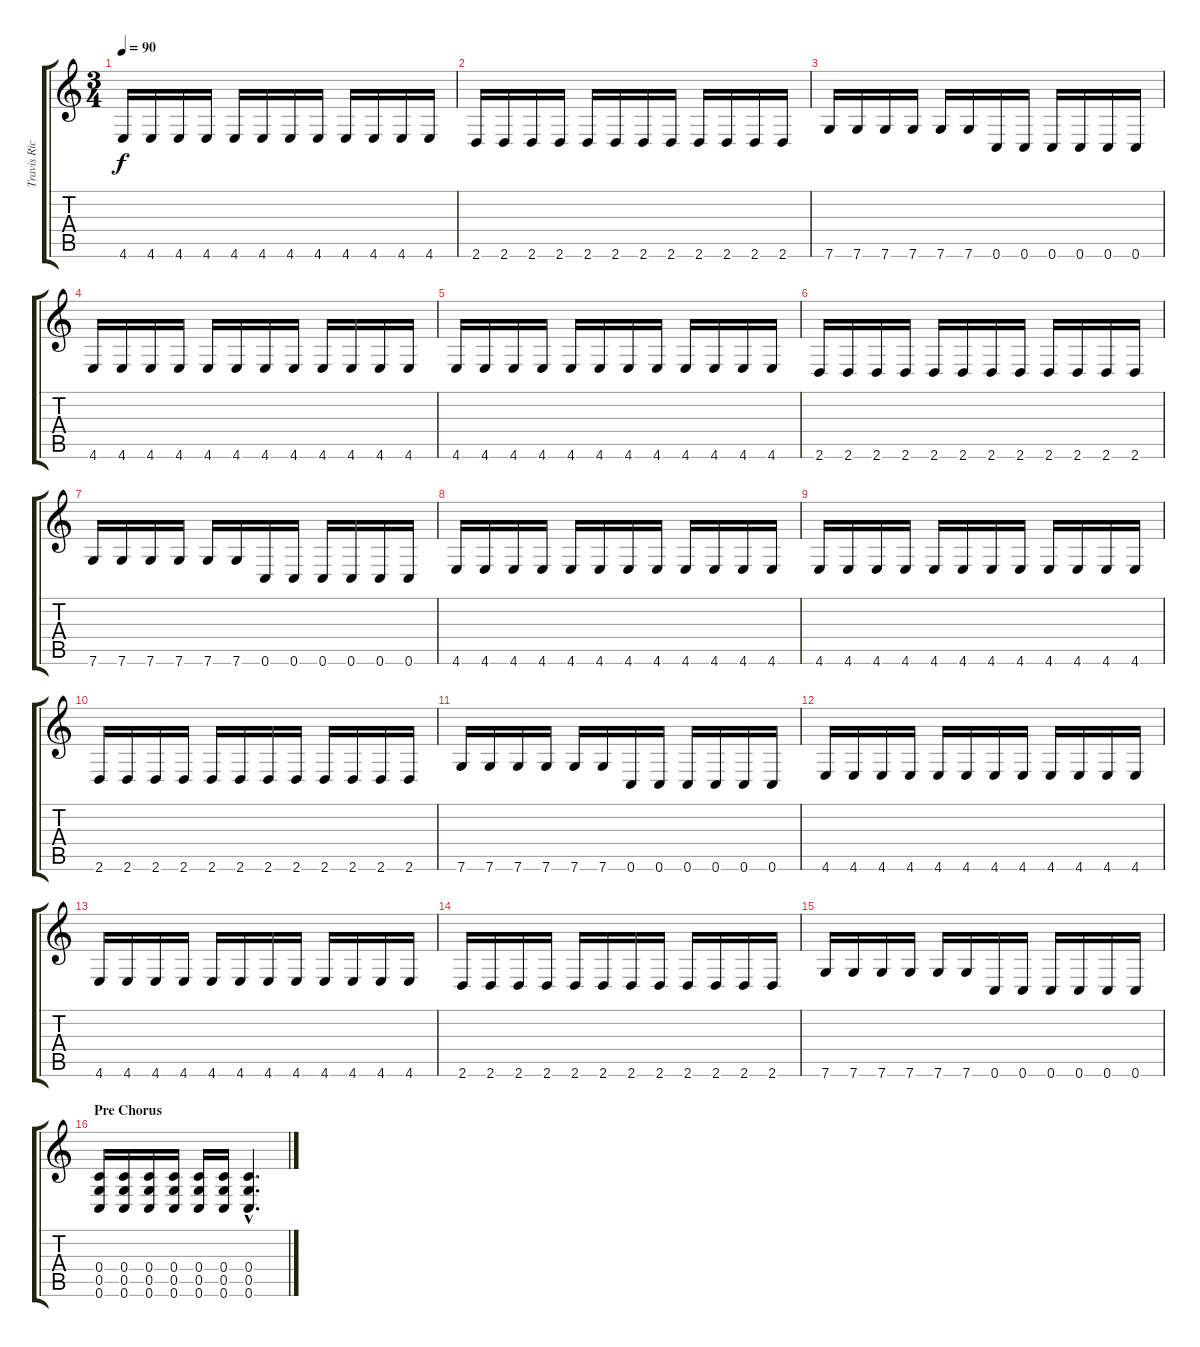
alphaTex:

\track ("Travis Richter (Guitar)" "Travis Ric") {instrument distortionguitar}
\staff {score tabs}
\tuning (D4 A3 F3 C3 G2 C2) {hide}
\ts (3 4)
\tempo 90
\clef g2
\ks c
4.6.16{dy f} 4.6.16 4.6.16 4.6.16 4.6.16 4.6.16 4.6.16 4.6.16 4.6.16 4.6.16 4.6.16 4.6.16 |
2.6.16 2.6.16 2.6.16 2.6.16 2.6.16 2.6.16 2.6.16 2.6.16 2.6.16 2.6.16 2.6.16 2.6.16 |
7.6.16 7.6.16 7.6.16 7.6.16 7.6.16 7.6.16 0.6.16 0.6.16 0.6.16 0.6.16 0.6.16 0.6.16 |
4.6.16 4.6.16 4.6.16 4.6.16 4.6.16 4.6.16 4.6.16 4.6.16 4.6.16 4.6.16 4.6.16 4.6.16 |
4.6.16 4.6.16 4.6.16 4.6.16 4.6.16 4.6.16 4.6.16 4.6.16 4.6.16 4.6.16 4.6.16 4.6.16 |
2.6.16 2.6.16 2.6.16 2.6.16 2.6.16 2.6.16 2.6.16 2.6.16 2.6.16 2.6.16 2.6.16 2.6.16 |
7.6.16 7.6.16 7.6.16 7.6.16 7.6.16 7.6.16 0.6.16 0.6.16 0.6.16 0.6.16 0.6.16 0.6.16 |
4.6.16 4.6.16 4.6.16 4.6.16 4.6.16 4.6.16 4.6.16 4.6.16 4.6.16 4.6.16 4.6.16 4.6.16 |
4.6.16 4.6.16 4.6.16 4.6.16 4.6.16 4.6.16 4.6.16 4.6.16 4.6.16 4.6.16 4.6.16 4.6.16 |
2.6.16 2.6.16 2.6.16 2.6.16 2.6.16 2.6.16 2.6.16 2.6.16 2.6.16 2.6.16 2.6.16 2.6.16 |
7.6.16 7.6.16 7.6.16 7.6.16 7.6.16 7.6.16 0.6.16 0.6.16 0.6.16 0.6.16 0.6.16 0.6.16 |
4.6.16 4.6.16 4.6.16 4.6.16 4.6.16 4.6.16 4.6.16 4.6.16 4.6.16 4.6.16 4.6.16 4.6.16 |
4.6.16 4.6.16 4.6.16 4.6.16 4.6.16 4.6.16 4.6.16 4.6.16 4.6.16 4.6.16 4.6.16 4.6.16 |
2.6.16 2.6.16 2.6.16 2.6.16 2.6.16 2.6.16 2.6.16 2.6.16 2.6.16 2.6.16 2.6.16 2.6.16 |
7.6.16 7.6.16 7.6.16 7.6.16 7.6.16 7.6.16 0.6.16 0.6.16 0.6.16 0.6.16 0.6.16 0.6.16 |
\section ("" "Pre Chorus")
(0.4 0.5 0.6).16 (0.4 0.5 0.6).16 (0.4 0.5 0.6).16 (0.4 0.5 0.6).16 (0.4 0.5 0.6).16 (0.4 0.5 0.6).16 (0.4{hac} 0.5{hac} 0.6{hac}).4{d}
